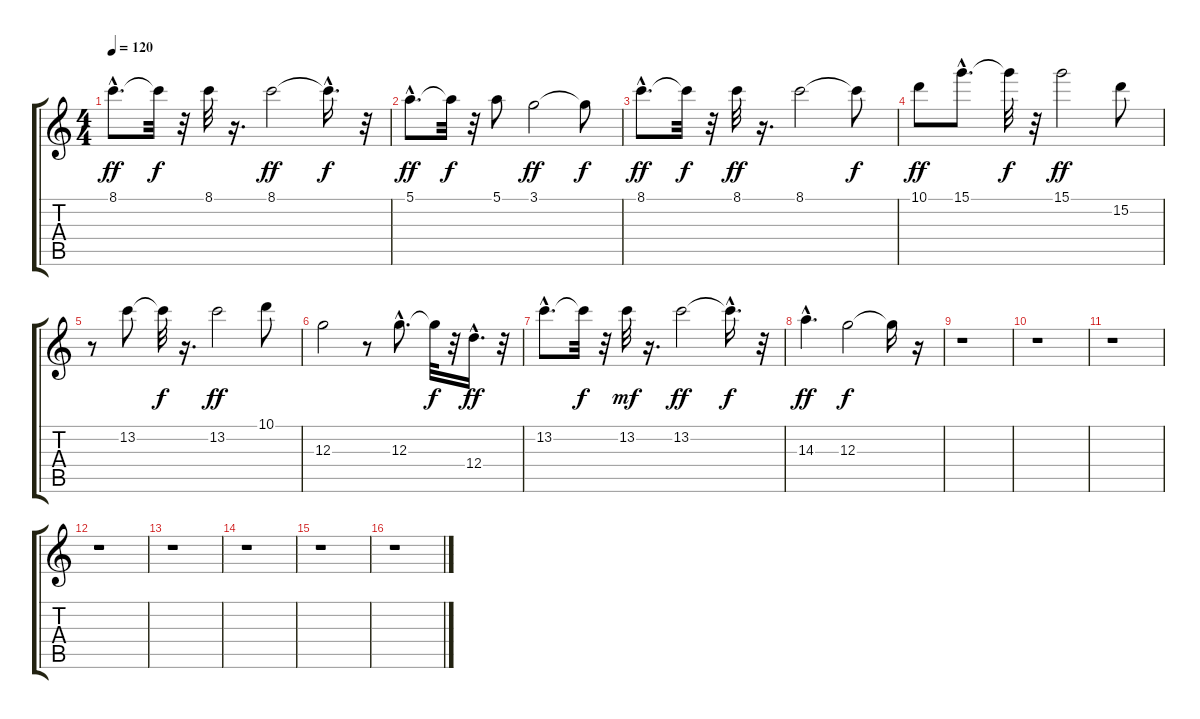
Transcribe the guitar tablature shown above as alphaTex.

\track "" {instrument acousticguitarsteel}
\staff {score tabs}
\tuning (E4 B3 G3 D3 A2 E2) {hide}
\ts (4 4)
\tempo 120
\clef g2
\ks c
8.1{hac}.8{d dy ff instrument acousticguitarsteel} 8.1{t}.32{dy f} r.32 8.1.32 r.16{d} 8.1.2{dy ff} 8.1{hac t}.16{d dy f} r.32 |
5.1{hac}.8{d dy ff} 5.1{t}.32{dy f} r.32 5.1.8 3.1.2{dy ff} 3.1{t}.8{dy f} |
8.1{hac}.8{d dy ff} 8.1{t}.32{dy f} r.32 8.1.32{dy ff} r.16{d} 8.1.2 8.1{t}.8{dy f} |
10.1.8{dy ff} 15.1{hac}.8{d} 15.1{t}.32{dy f} r.32 15.1.2{dy ff} 15.2.8 |
r.8 13.2.8 13.2{t}.32{dy f} r.16{d} 13.2.2{dy ff} 10.1.8 |
12.3.2 r.8 12.3{hac}.8{d} 12.3{t}.32{dy f} r.32 12.4{hac}.16{d dy ff} r.32 |
13.2{hac}.8{d} 13.2{t}.32{dy f} r.32 13.2.32{dy mf} r.16{d} 13.2.2{dy ff} 13.2{hac t}.16{d dy f} r.32 |
14.3{hac}.4{d dy ff} 12.3.2{dy f} 12.3{t}.16 r.16 |
r.1 |
r.1 |
r.1 |
r.1 |
r.1 |
r.1 |
r.1 |
r.1
